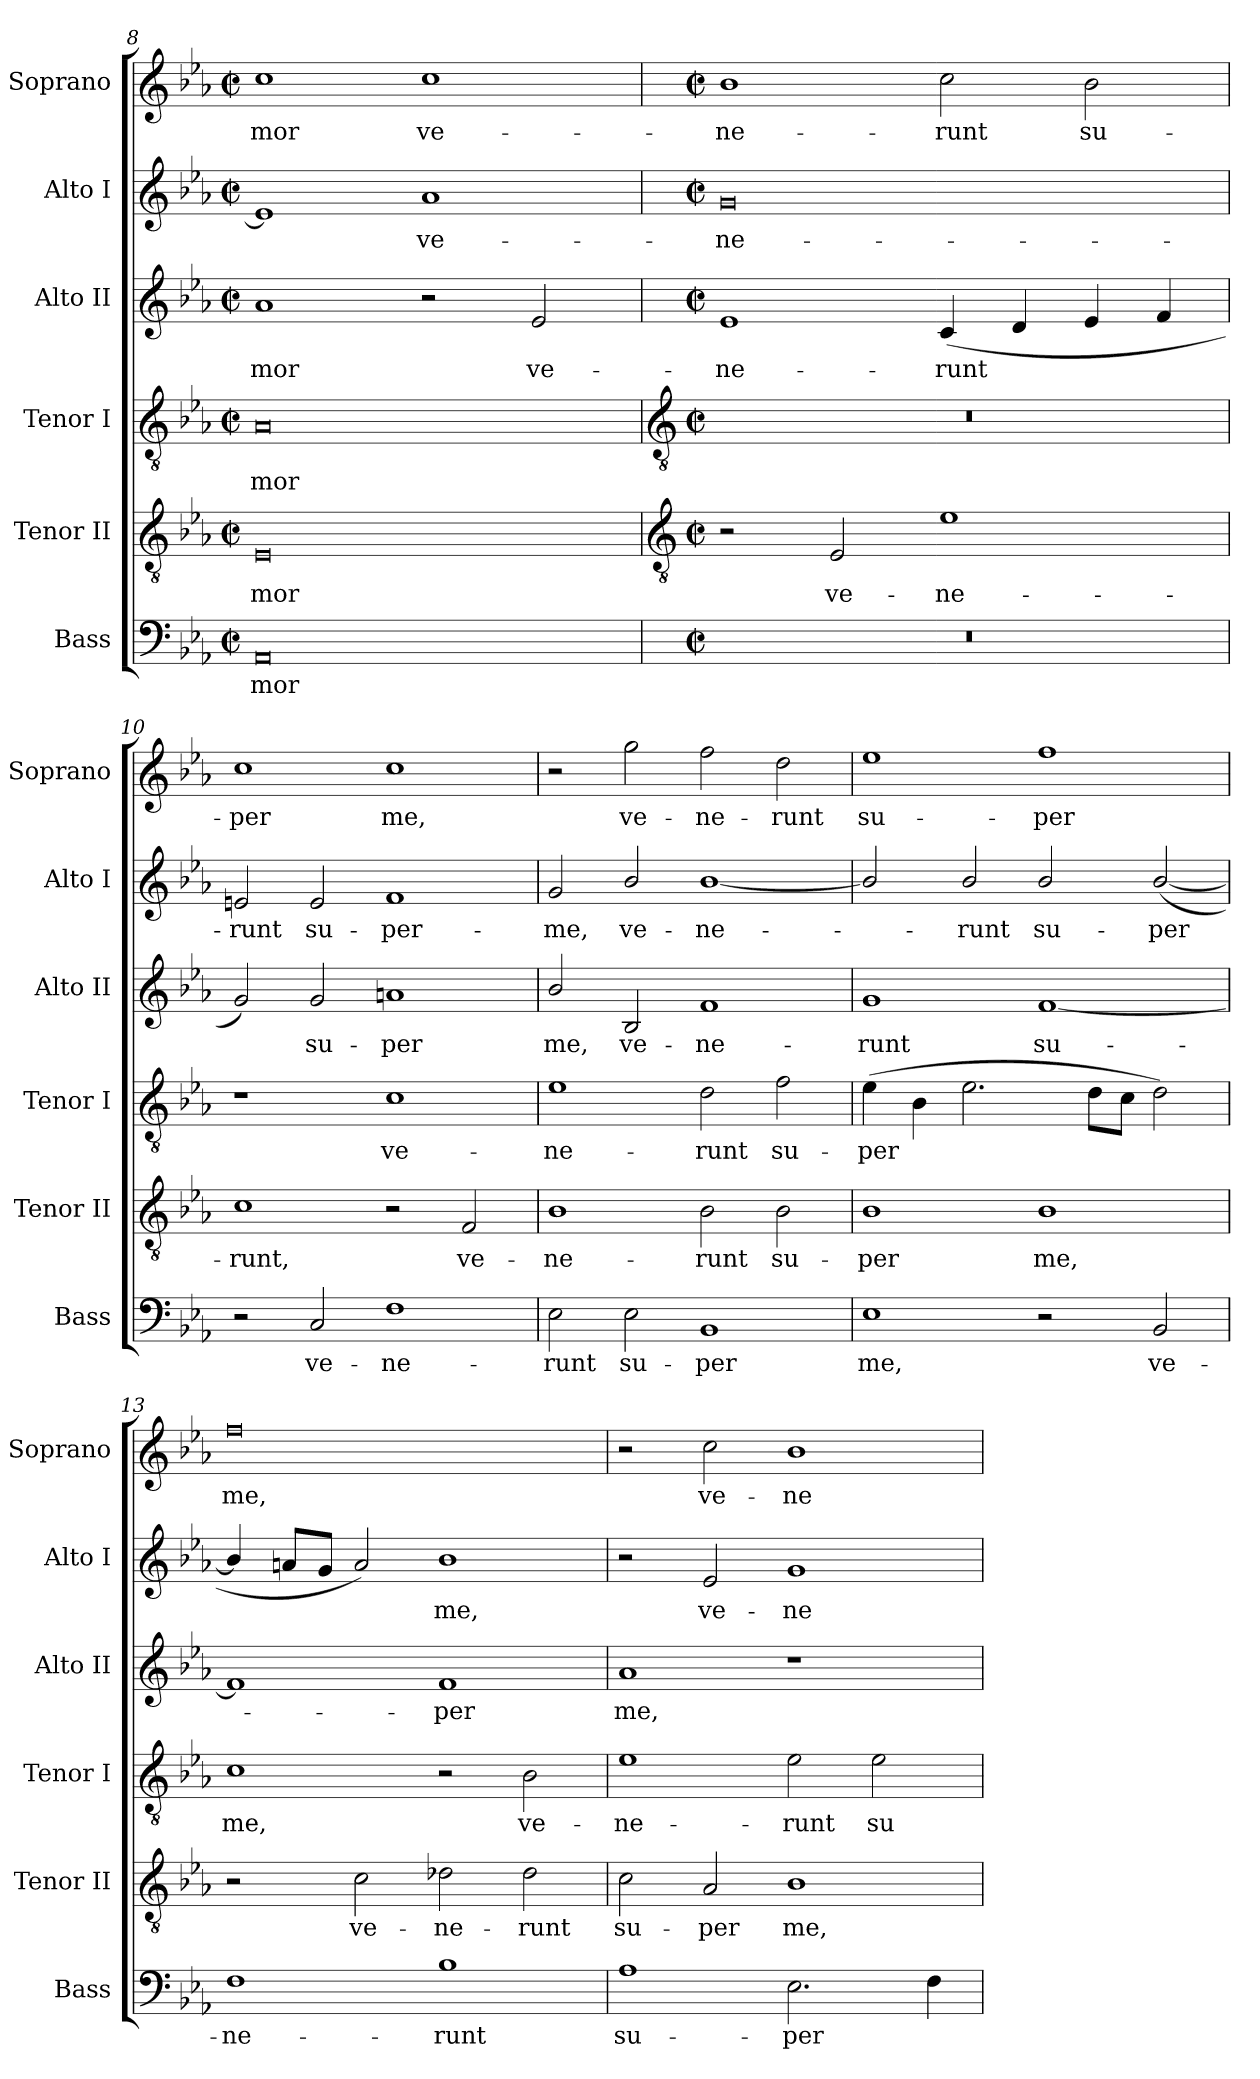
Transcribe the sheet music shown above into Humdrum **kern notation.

**kern	**text	**kern	**text	**kern	**text	**kern	**text	**kern	**text	**kern	**text
*part6	*part6	*part5	*part5	*part4	*part4	*part3	*part3	*part2	*part2	*part1	*part1
*staff6	*staff6	*staff5	*staff5	*staff4	*staff4	*staff3	*staff3	*staff2	*staff2	*staff1	*staff1
*I"Bass	*	*I"Tenor II	*	*I"Tenor I	*	*I"Alto II	*	*I"Alto I	*	*I"Soprano	*
*I'Bass	*	*I'Tenor II	*	*I'Tenor I	*	*I'Alto II	*	*I'Alto I	*	*I'Soprano	*
*clefF4	*	*clefGv2	*	*clefGv2	*	*clefG2	*	*clefG2	*	*clefG2	*
*k[b-e-a-]	*	*k[b-e-a-]	*	*k[b-e-a-]	*	*k[b-e-a-]	*	*k[b-e-a-]	*	*k[b-e-a-]	*
*E-:	*	*E-:	*	*E-:	*	*E-:	*	*E-:	*	*E-:	*
*M4/2	*	*M4/2	*	*M4/2	*	*M4/2	*	*M4/2	*	*M4/2	*
*met(c|)	*	*met(c|)	*	*met(c|)	*	*met(c|)	*	*met(c|)	*	*met(c|)	*
=8	=8	=8	=8	=8	=8	=8	=8	=8	=8	=8	=8
!	!LO:LY:b	!	!LO:LY:b	!	!LO:LY:b	!	!LO:LY:b	!	!	!	!LO:LY:b
0AA-	-mor	0E-	-mor	0A-	mor	1a-	mor	1e-]	.	1cc	-mor
!	!	!	!	!	!	!	!	!	!LO:LY:b	!	!LO:LY:b
.	.	.	.	.	.	2r	.	1a-	ve-	1cc	ve-
!	!	!	!	!	!	!	!LO:LY:b	!	!	!	!
.	.	.	.	.	.	2e-	ve-	.	.	.	.
!!LO:LB:g=z
=9	=9	=9	=9	=9	=9	=9	=9	=9	=9	=9	=9
*	*	*clefGv2	*	*clefGv2	*	*	*	*	*	*	*
*M4/2	*	*M4/2	*	*M4/2	*	*M4/2	*	*M4/2	*	*M4/2	*
*met(c|)	*	*met(c|)	*	*met(c|)	*	*met(c|)	*	*met(c|)	*	*met(c|)	*
!	!	!	!	!	!	!	!LO:LY:b	!	!LO:LY:b	!	!LO:LY:b
0r	.	2r	.	0r	.	1e-	-ne-	0g	-ne-	1b-	-ne-
!	!	!	!LO:LY:b	!	!	!	!	!	!	!	!
.	.	2E-	ve-	.	.	.	.	.	.	.	.
!	!	!	!LO:LY:b	!	!	!	!LO:LY:b	!	!	!	!LO:LY:b
.	.	1e-	-ne-	.	.	(<4c	-runt	.	.	2cc	-runt
.	.	.	.	.	.	4d	.	.	.	.	.
!	!	!	!	!	!	!	!	!	!	!	!LO:LY:b
.	.	.	.	.	.	4e-	.	.	.	2b-	su-
.	.	.	.	.	.	4f	.	.	.	.	.
=10	=10	=10	=10	=10	=10	=10	=10	=10	=10	=10	=10
!	!	!	!LO:LY:b	!	!	!	!	!	!LO:LY:b	!	!LO:LY:b
2r	.	1c	-runt,	1r	.	2g)	.	2en	-runt	1cc	-per
!	!LO:LY:b	!	!	!	!	!	!LO:LY:b	!	!LO:LY:b	!	!
2C	ve-	.	.	.	.	2g	su-	2e	su-	.	.
!	!LO:LY:b	!	!	!	!LO:LY:b	!	!LO:LY:b	!	!LO:LY:b	!	!LO:LY:b
1F	-ne-	2r	.	1c	ve-	1an	-per	1f	-per-	1cc	me,
!	!	!	!LO:LY:b	!	!	!	!	!	!	!	!
.	.	2F	ve-	.	.	.	.	.	.	.	.
=11	=11	=11	=11	=11	=11	=11	=11	=11	=11	=11	=11
!	!LO:LY:b	!	!LO:LY:b	!	!LO:LY:b	!	!LO:LY:b	!	!LO:LY:b	!	!
2E-	-runt	1B-	-ne-	1e-	-ne-	2b-/	me,	2g	-me,	2r	.
!	!LO:LY:b	!	!	!	!	!	!LO:LY:b	!	!LO:LY:b	!	!LO:LY:b
2E-	su-	.	.	.	.	2B-	ve-	2b-/	ve-	2gg	ve-
!	!LO:LY:b	!	!LO:LY:b	!	!LO:LY:b	!	!LO:LY:b	!	!LO:LY:b	!	!LO:LY:b
1BB-	-per	2B-	-runt	2d	-runt	1f	-ne-	[1b-/	-ne-	2ff	-ne-
!	!	!	!LO:LY:b	!	!LO:LY:b	!	!	!	!	!	!LO:LY:b
.	.	2B-	su-	2f	su-	.	.	.	.	2dd	-runt
=12	=12	=12	=12	=12	=12	=12	=12	=12	=12	=12	=12
!	!LO:LY:b	!	!LO:LY:b	!	!LO:LY:b	!	!LO:LY:b	!	!	!	!LO:LY:b
1E-	me,	1B-	-per	(>4e-	-per	1g	-runt	2b-/]	.	1ee-	su-
.	.	.	.	4B-	.	.	.	.	.	.	.
!	!	!	!	!	!	!	!	!	!LO:LY:b	!	!
.	.	.	.	2.e-	.	.	.	2b-/	runt	.	.
!	!	!	!LO:LY:b	!	!	!	!LO:LY:b	!	!LO:LY:b	!	!LO:LY:b
2r	.	1B-	me,	.	.	[1f	su-	2b-/	su-	1ff	-per
.	.	.	.	8dL	.	.	.	.	.	.	.
.	.	.	.	8cJ	.	.	.	.	.	.	.
!	!LO:LY:b	!	!	!	!	!	!	!	!LO:LY:b	!	!
2BB-	ve-	.	.	2d)	.	.	.	(<[2b-/	-per	.	.
=13	=13	=13	=13	=13	=13	=13	=13	=13	=13	=13	=13
!	!LO:LY:b	!	!	!	!LO:LY:b	!	!	!	!	!	!LO:LY:b
1F	-ne-	2r	.	1c	me,	1f]	.	4b-/]	.	0ff	me,
.	.	.	.	.	.	.	.	8anL	.	.	.
.	.	.	.	.	.	.	.	8gJ	.	.	.
!	!	!	!LO:LY:b	!	!	!	!	!	!	!	!
.	.	2c	ve-	.	.	.	.	2a)	.	.	.
!	!LO:LY:b	!	!LO:LY:b	!	!	!	!LO:LY:b	!	!LO:LY:b	!	!
1B-	-runt	2d-X	-ne-	2r	.	1f	per	1b-	me,	.	.
!	!	!	!LO:LY:b	!	!LO:LY:b	!	!	!	!	!	!
.	.	2d-	-runt	2B-	ve-	.	.	.	.	.	.
=14	=14	=14	=14	=14	=14	=14	=14	=14	=14	=14	=14
!	!LO:LY:b	!	!LO:LY:b	!	!LO:LY:b	!	!LO:LY:b	!	!	!	!
1A-	su-	2c	su-	1e-	-ne-	1a-	me,	2r	.	2r	.
!	!	!	!LO:LY:b	!	!	!	!	!	!LO:LY:b	!	!LO:LY:b
.	.	2A-	-per	.	.	.	.	2e-	ve-	2cc	ve-
!	!LO:LY:b	!	!LO:LY:b	!	!LO:LY:b	!	!	!	!LO:LY:b	!	!LO:LY:b
2.E-	-per	1B-	me,	2e-	-runt	1r	.	1g	-ne-	1b-	-ne-
!	!	!	!	!	!LO:LY:b	!	!	!	!	!	!
.	.	.	.	2e-	su-	.	.	.	.	.	.
4F	.	.	.	.	.	.	.	.	.	.	.
=	=	=	=	=	=	=	=	=	=	=	=
*-	*-	*-	*-	*-	*-	*-	*-	*-	*-	*-	*-
